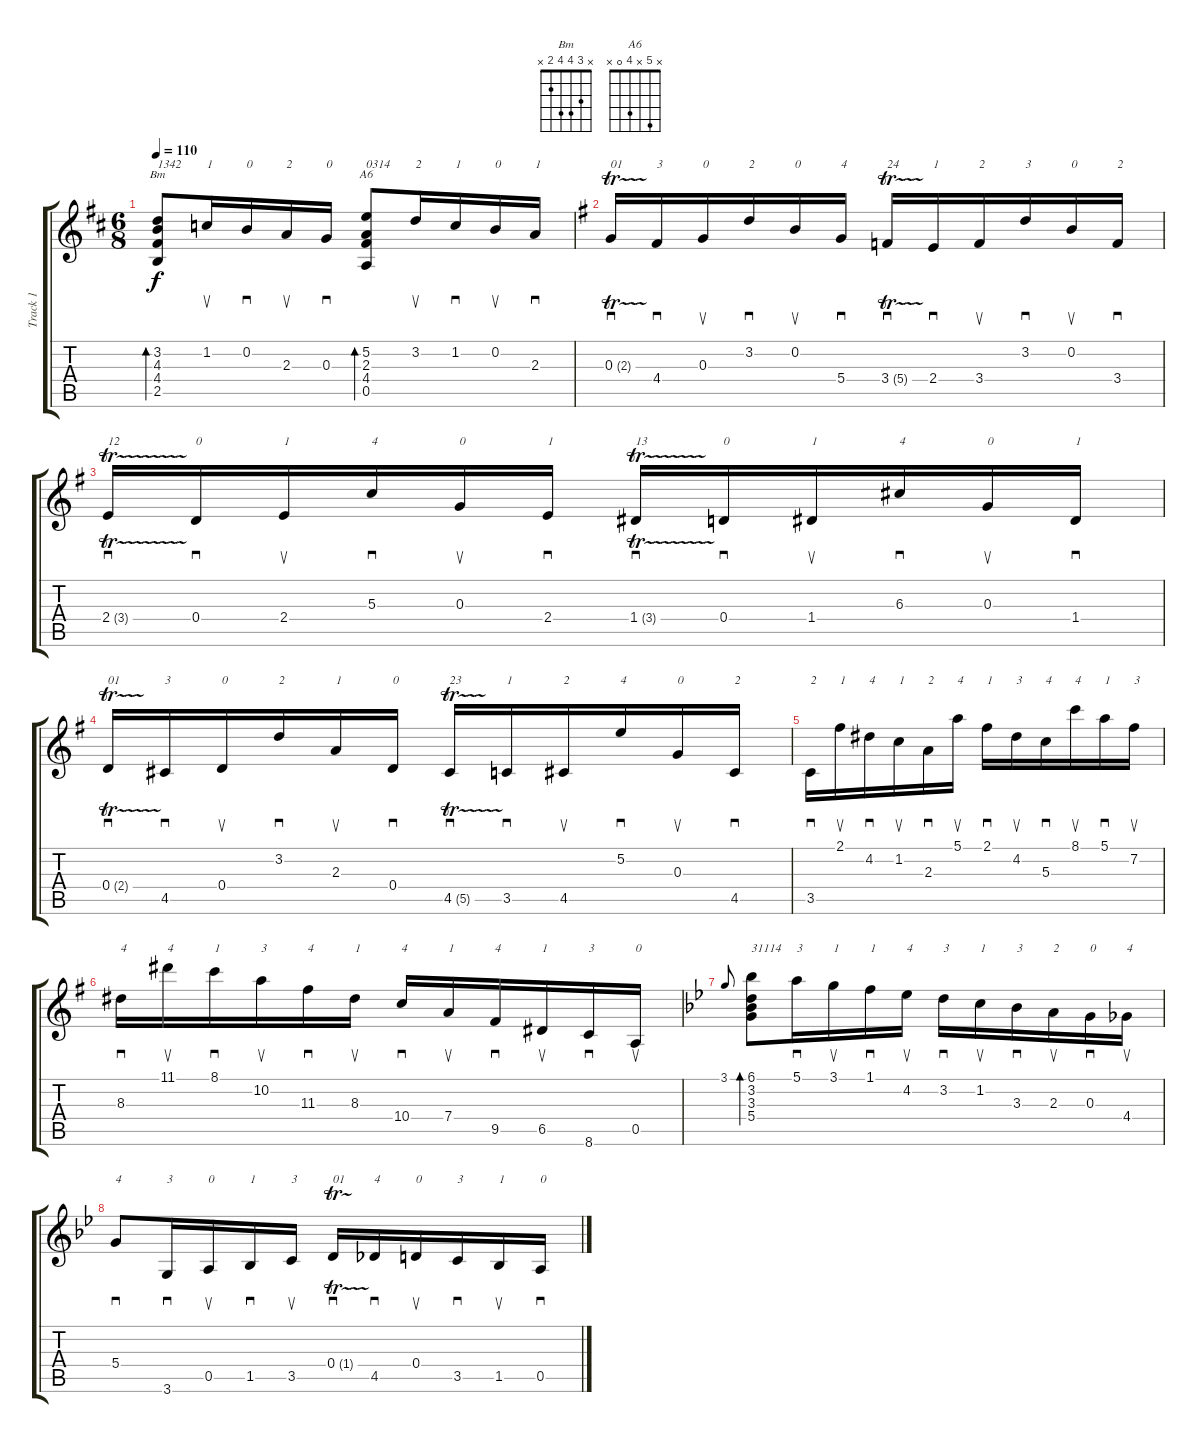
\track ("Track 1" "Track 1") {instrument acousticguitarsteel}
\staff {score tabs}
\tuning (E4 B3 G3 D3 A2 E2) {hide}
\chord ("Bm" x 3 4 4 2 x)
\chord ("A6" x 5 x 4 0 x)
\ts (6 8)
\tempo 110
\clef g2
\ks d
(3.2 4.3 4.4 2.5).8{bd 60 ch "Bm" txt "1342" dy f} 1.2.16{su txt "1"} 0.2.16{sd txt "0"} 2.3.16{su txt "2"} 0.3.16{sd txt "0"} (5.2 2.3 4.4 0.5).8{bd 60 ch "A6" txt "0314"} 3.2.16{su txt "2"} 1.2.16{sd txt "1"} 0.2.16{su txt "0"} 2.3.16{sd txt "1"} |
\ks g
0.3{tr (2 16)}.16{sd txt "01"} 4.4.16{sd txt "3"} 0.3.16{su txt "0"} 3.2.16{sd txt "2"} 0.2.16{su txt "0"} 5.4.16{sd txt "4"} 3.4{tr (5 16)}.16{sd txt "24"} 2.4.16{sd txt "1"} 3.4.16{su txt "2"} 3.2.16{sd txt "3"} 0.2.16{su txt "0"} 3.4.16{sd txt "2"} |
2.4{tr (3 16)}.16{sd txt "12"} 0.4.16{sd txt "0"} 2.4.16{su txt "1"} 5.3.16{sd txt "4"} 0.3.16{su txt "0"} 2.4.16{sd txt "1"} 1.4{tr (3 16)}.16{sd txt "13"} 0.4.16{sd txt "0"} 1.4.16{su txt "1"} 6.3.16{sd txt "4"} 0.3.16{su txt "0"} 1.4.16{sd txt "1"} |
0.4{tr (2 16)}.16{sd txt "01"} 4.5.16{sd txt "3"} 0.4.16{su txt "0"} 3.2.16{sd txt "2"} 2.3.16{su txt "1"} 0.4.16{sd txt "0"} 4.5{tr (5 16)}.16{sd txt "23"} 3.5.16{sd txt "1"} 4.5.16{su txt "2"} 5.2.16{sd txt "4"} 0.3.16{su txt "0"} 4.5.16{sd txt "2"} |
3.5.16{sd txt "2"} 2.1.16{su txt "1"} 4.2.16{sd txt "4"} 1.2.16{su txt "1"} 2.3.16{sd txt "2"} 5.1.16{su txt "4"} 2.1.16{sd txt "1"} 4.2.16{su txt "3"} 5.3.16{sd txt "4"} 8.1.16{su txt "4"} 5.1.16{sd txt "1"} 7.2.16{su txt "3"} |
8.3.16{sd txt "4"} 11.1.16{su txt "4"} 8.1.16{sd txt "1"} 10.2.16{su txt "3"} 11.3.16{sd txt "4"} 8.3.16{su txt "1"} 10.4.16{sd txt "4"} 7.4.16{su txt "1"} 9.5.16{sd txt "4"} 6.5.16{su txt "1"} 8.6.16{sd txt "3"} 0.5.16{su txt "0"} |
\ks gminor
3.1.8{gr onbeat} (6.1 3.2 3.3 5.4).8{bd 60 txt "31114"} 5.1.16{sd txt "3"} 3.1.16{su txt "1"} 1.1.16{sd txt "1"} 4.2.16{su txt "4"} 3.2.16{sd txt "3"} 1.2.16{su txt "1"} 3.3.16{sd txt "3"} 2.3.16{su txt "2"} 0.3.16{sd txt "0"} 4.4.16{su txt "4"} |
5.4.8{sd txt "4"} 3.6.16{sd txt "3"} 0.5.16{su txt "0"} 1.5.16{sd txt "1"} 3.5.16{su txt "3"} 0.4{tr (1 16)}.16{sd txt "01"} 4.5.16{sd txt "4"} 0.4.16{su txt "0"} 3.5.16{sd txt "3"} 1.5.16{su txt "1"} 0.5.16{sd txt "0"}
